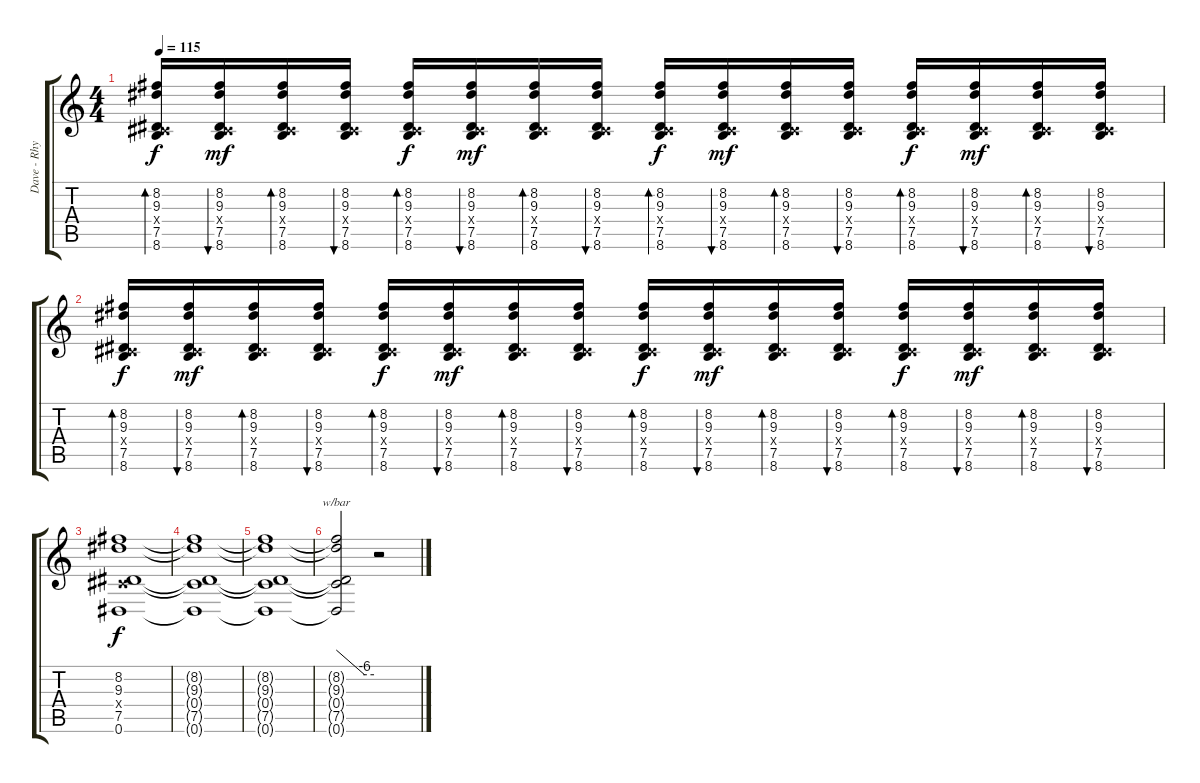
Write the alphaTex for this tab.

\track ("Dave - Rhythm Guitar" "Dave - Rhy") {instrument overdrivenguitar}
\staff {score tabs}
\tuning (Eb4 Bb3 Gb3 Db3 Ab2 Eb2) {hide}
\ts (4 4)
\tempo 115
\clef g2
\ks c
(8.2 9.3 0.4{x} 7.5 8.6).16{bd 30 dy f} (8.2 9.3 0.4{x} 7.5 8.6).16{bu 30 dy mf} (8.2 9.3 0.4{x} 7.5 8.6).16{bd 30} (8.2 9.3 0.4{x} 7.5 8.6).16{bu 30} (8.2 9.3 0.4{x} 7.5 8.6).16{bd 30 dy f} (8.2 9.3 0.4{x} 7.5 8.6).16{bu 30 dy mf} (8.2 9.3 0.4{x} 7.5 8.6).16{bd 30} (8.2 9.3 0.4{x} 7.5 8.6).16{bu 30} (8.2 9.3 0.4{x} 7.5 8.6).16{bd 30 dy f} (8.2 9.3 0.4{x} 7.5 8.6).16{bu 30 dy mf} (8.2 9.3 0.4{x} 7.5 8.6).16{bd 30} (8.2 9.3 0.4{x} 7.5 8.6).16{bu 30} (8.2 9.3 0.4{x} 7.5 8.6).16{bd 30 dy f} (8.2 9.3 0.4{x} 7.5 8.6).16{bu 30 dy mf} (8.2 9.3 0.4{x} 7.5 8.6).16{bd 30} (8.2 9.3 0.4{x} 7.5 8.6).16{bu 30} |
(8.2 9.3 0.4{x} 7.5 8.6).16{bd 30 dy f} (8.2 9.3 0.4{x} 7.5 8.6).16{bu 30 dy mf} (8.2 9.3 0.4{x} 7.5 8.6).16{bd 30} (8.2 9.3 0.4{x} 7.5 8.6).16{bu 30} (8.2 9.3 0.4{x} 7.5 8.6).16{bd 30 dy f} (8.2 9.3 0.4{x} 7.5 8.6).16{bu 30 dy mf} (8.2 9.3 0.4{x} 7.5 8.6).16{bd 30} (8.2 9.3 0.4{x} 7.5 8.6).16{bu 30} (8.2 9.3 0.4{x} 7.5 8.6).16{bd 30 dy f} (8.2 9.3 0.4{x} 7.5 8.6).16{bu 30 dy mf} (8.2 9.3 0.4{x} 7.5 8.6).16{bd 30} (8.2 9.3 0.4{x} 7.5 8.6).16{bu 30} (8.2 9.3 0.4{x} 7.5 8.6).16{bd 30 dy f} (8.2 9.3 0.4{x} 7.5 8.6).16{bu 30 dy mf} (8.2 9.3 0.4{x} 7.5 8.6).16{bd 30} (8.2 9.3 0.4{x} 7.5 8.6).16{bu 30} |
(8.2 9.3 0.4{x} 7.5 0.6).1{dy f} |
(8.2{t} 9.3{t} 0.4{t} 7.5{t} 0.6{t}).1 |
(8.2{t} 9.3{t} 0.4{t} 7.5{t} 0.6{t}).1 |
(8.2{t} 9.3{t} 0.4{t} 7.5{t} 0.6{t}).2{tbe (custom default 0 0 45 -24 60 -24)} r.2
